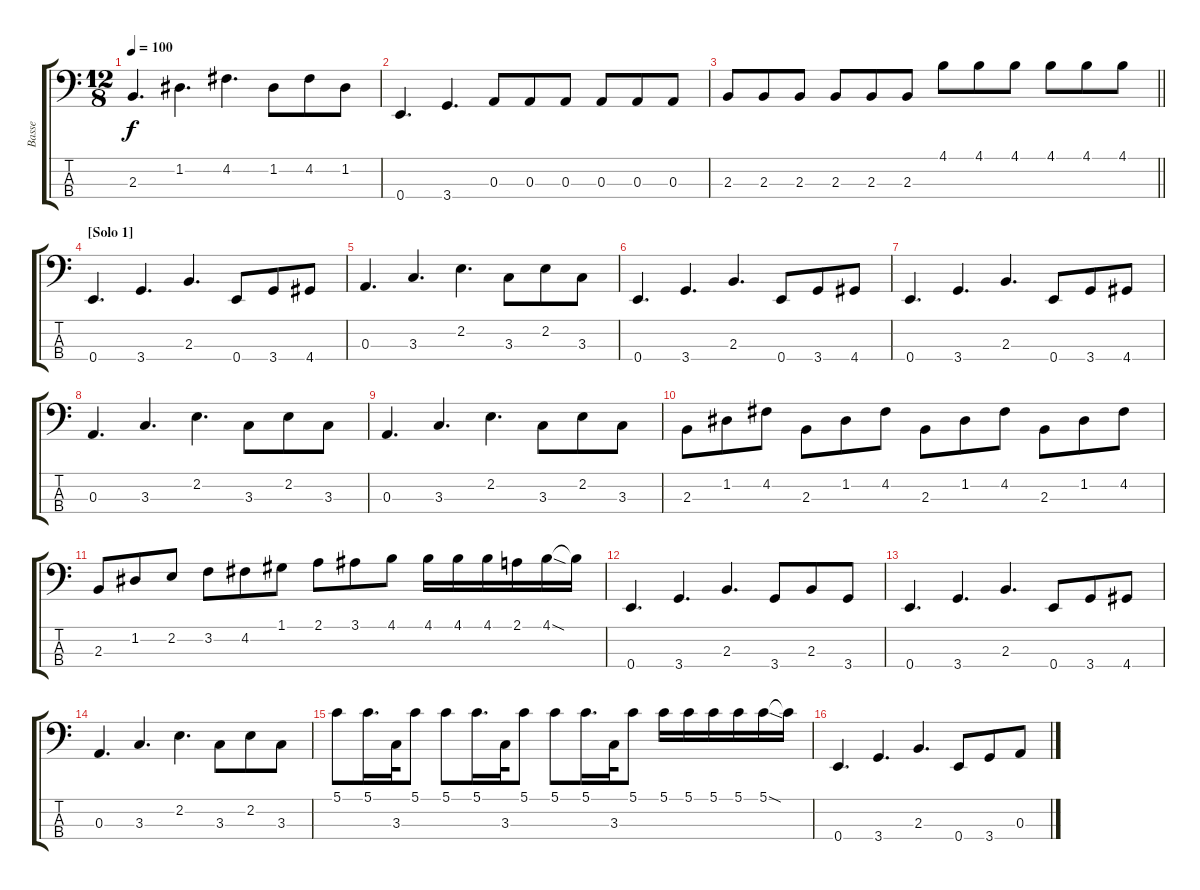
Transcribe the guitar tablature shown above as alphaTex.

\track ("Basse" "Basse") {instrument electricbassfinger}
\staff {score tabs}
\tuning (G2 D2 A1 E1) {hide}
\ts (12 8)
\tempo 100
\clef f4
\ks c
2.3.4{d dy f} 1.2.4{d} 4.2.4{d} 1.2.8 4.2.8 1.2.8 |
0.4.4{d} 3.4.4{d} 0.3.8 0.3.8 0.3.8 0.3.8 0.3.8 0.3.8 |
\barLineRight lightlight
2.3.8 2.3.8 2.3.8 2.3.8 2.3.8 2.3.8 4.1.8 4.1.8 4.1.8 4.1.8 4.1.8 4.1.8 |
\section ("" "[Solo 1]")
0.4.4{d} 3.4.4{d} 2.3.4{d} 0.4.8 3.4.8 4.4.8 |
0.3.4{d} 3.3.4{d} 2.2.4{d} 3.3.8 2.2.8 3.3.8 |
0.4.4{d} 3.4.4{d} 2.3.4{d} 0.4.8 3.4.8 4.4.8 |
0.4.4{d} 3.4.4{d} 2.3.4{d} 0.4.8 3.4.8 4.4.8 |
0.3.4{d} 3.3.4{d} 2.2.4{d} 3.3.8 2.2.8 3.3.8 |
0.3.4{d} 3.3.4{d} 2.2.4{d} 3.3.8 2.2.8 3.3.8 |
2.3.8 1.2.8 4.2.8 2.3.8 1.2.8 4.2.8 2.3.8 1.2.8 4.2.8 2.3.8 1.2.8 4.2.8 |
2.3.8 1.2.8 2.2.8 3.2.8 4.2.8 1.1.8 2.1.8 3.1.8 4.1.8 4.1.16 4.1.16 4.1.16 2.1.16 4.1{sod}.16 4.1{t}.16 |
0.4.4{d} 3.4.4{d} 2.3.4{d} 3.4.8 2.3.8 3.4.8 |
0.4.4{d} 3.4.4{d} 2.3.4{d} 0.4.8 3.4.8 4.4.8 |
0.3.4{d} 3.3.4{d} 2.2.4{d} 3.3.8 2.2.8 3.3.8 |
5.1.8 5.1.16{d} 3.3.32 5.1.8 5.1.8 5.1.16{d} 3.3.32 5.1.8 5.1.8 5.1.16{d} 3.3.32 5.1.8 5.1.16 5.1.16 5.1.16 5.1.16 5.1{sod}.16 5.1{t}.16 |
0.4.4{d} 3.4.4{d} 2.3.4{d} 0.4.8 3.4.8 0.3.8
